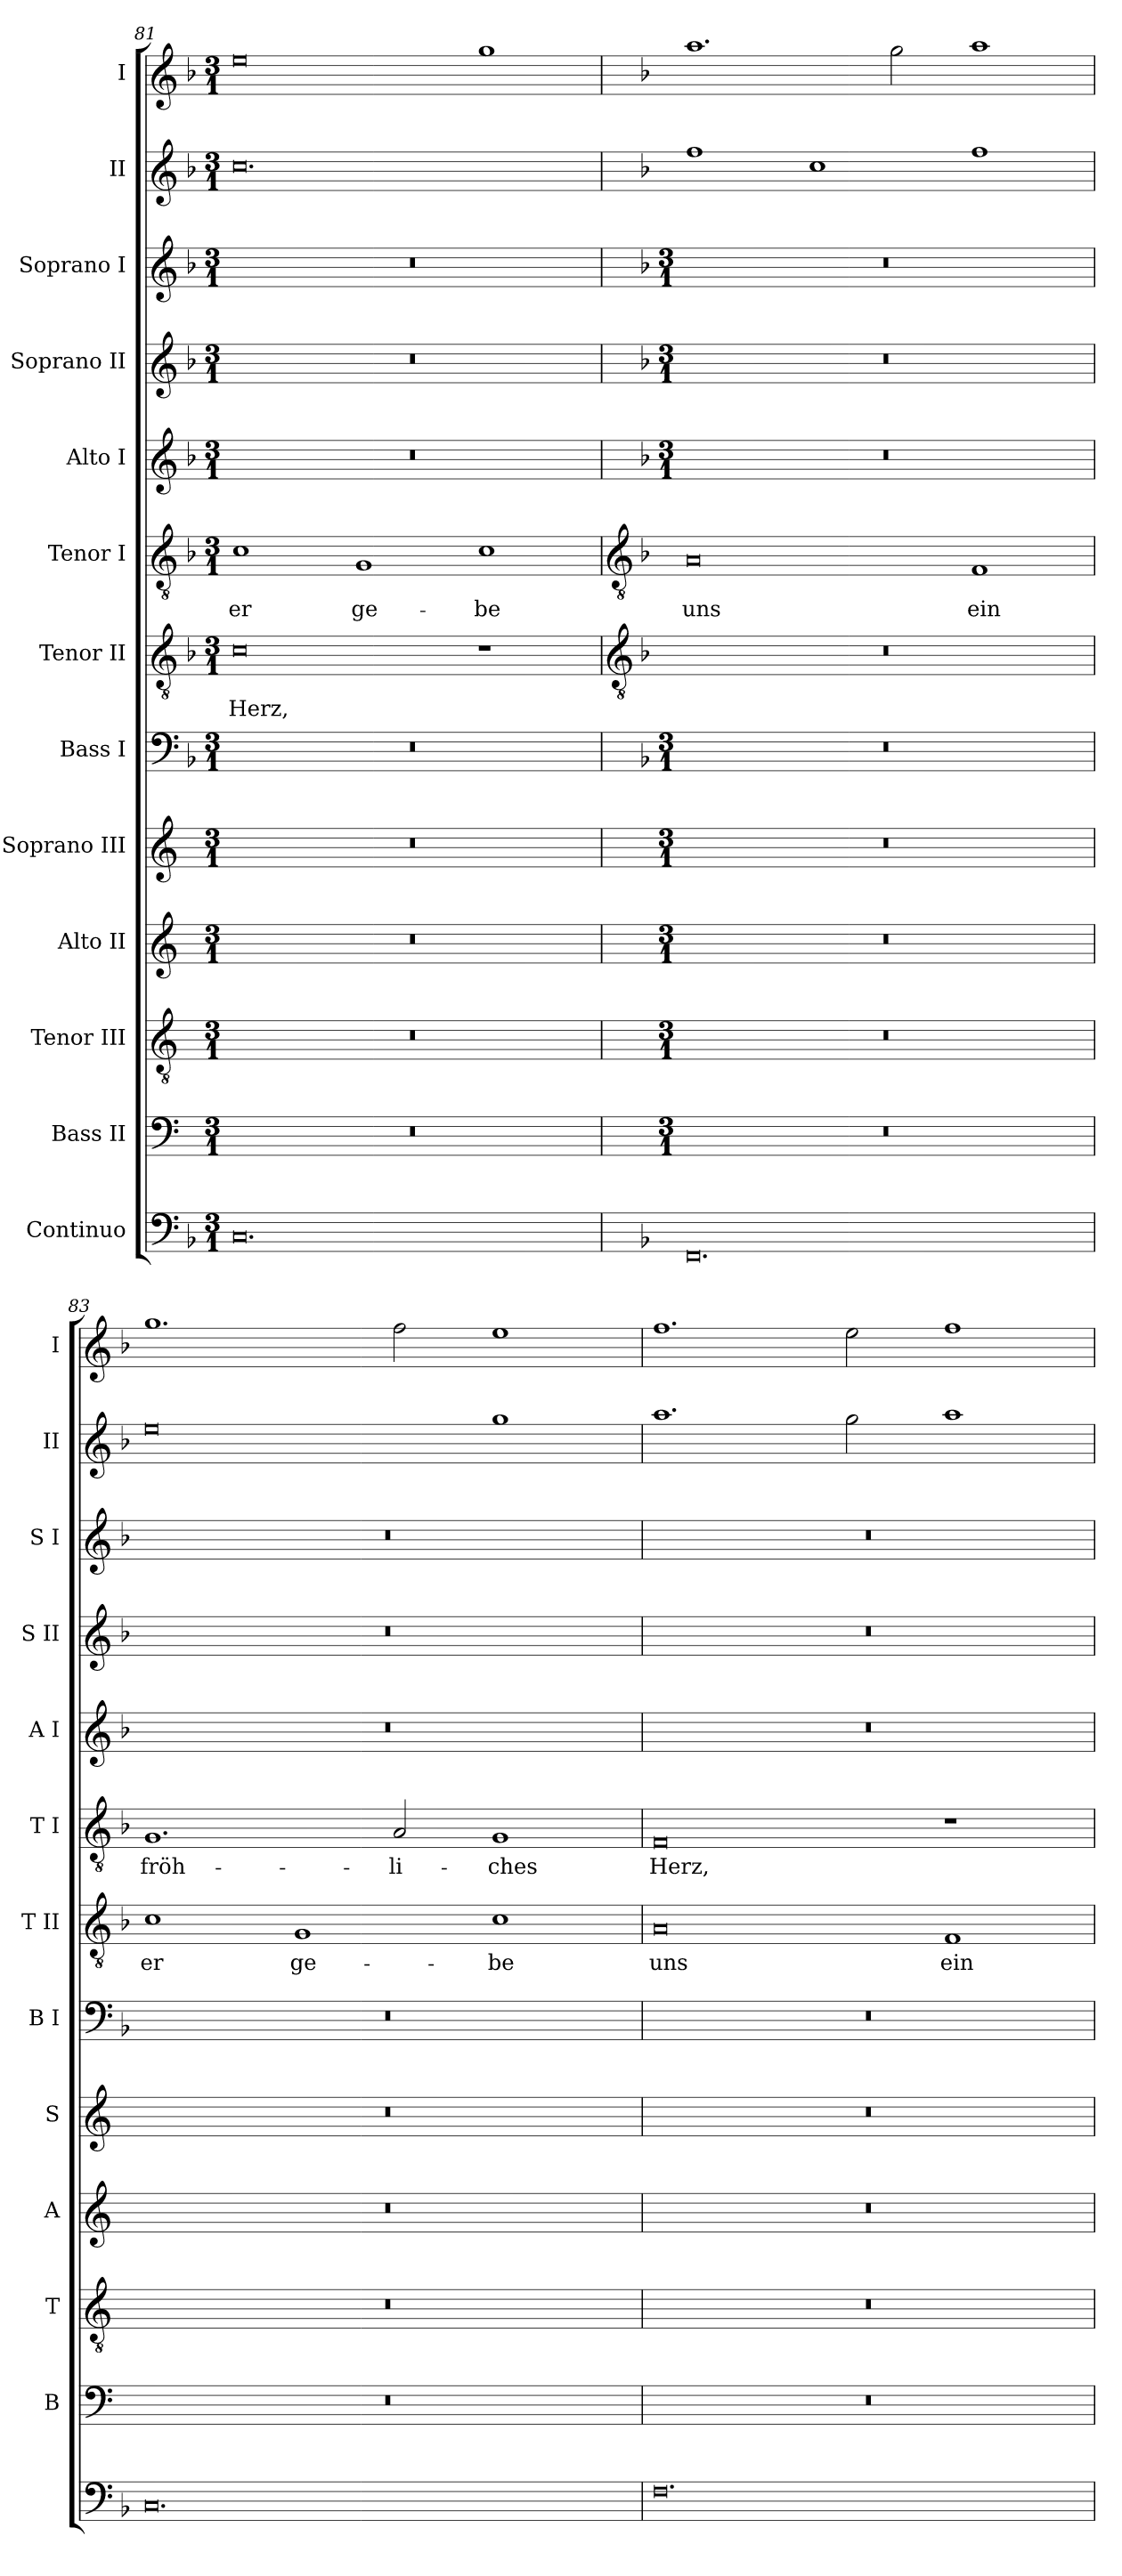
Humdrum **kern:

**kern	**kern	**kern	**kern	**kern	**kern	**kern	**text	**kern	**text	**kern	**kern	**kern	**kern	**kern
*part13	*part12	*part11	*part10	*part9	*part8	*part7	*part7	*part6	*part6	*part5	*part4	*part3	*part2	*part1
*staff13	*staff12	*staff11	*staff10	*staff9	*staff8	*staff7	*staff7	*staff6	*staff6	*staff5	*staff4	*staff3	*staff2	*staff1
*I"Continuo	*I"Bass II	*I"Tenor III	*I"Alto II	*I"Soprano III	*I"Bass I	*I"Tenor II	*	*I"Tenor I	*	*I"Alto I	*I"Soprano II	*I"Soprano I	*I"II	*I"I
*	*I'B	*I'T	*I'A	*I'S	*I'B I	*I'T II	*	*I'T I	*	*I'A I	*I'S II	*I'S I	*I'II	*I'I
*clefF4	*clefF4	*clefGv2	*clefG2	*clefG2	*clefF4	*clefGv2	*	*clefGv2	*	*clefG2	*clefG2	*clefG2	*clefG2	*clefG2
*	*ITrd4c7	*ITrd4c7	*ITrd4c7	*ITrd4c7	*	*	*	*	*	*	*	*	*	*
*k[b-]	*k[b-]	*k[b-]	*k[b-]	*k[b-]	*k[b-]	*k[b-]	*	*k[b-]	*	*k[b-]	*k[b-]	*k[b-]	*k[b-]	*k[b-]
*F:	*F:	*F:	*F:	*F:	*F:	*F:	*	*F:	*	*F:	*F:	*F:	*F:	*F:
*M3/1	*M3/1	*M3/1	*M3/1	*M3/1	*M3/1	*M3/1	*	*M3/1	*	*M3/1	*M3/1	*M3/1	*M3/1	*M3/1
=81	=81	=81	=81	=81	=81	=81	=81	=81	=81	=81	=81	=81	=81	=81
!	!	!	!	!	!	!	!LO:LY:b	!	!LO:LY:b	!	!	!	!	!
0.C	0.r	0.r	0.r	0.r	0.r	0c	Herz,	1c	er	0.r	0.r	0.r	0.cc	0ee
!	!	!	!	!	!	!	!	!	!LO:LY:b	!	!	!	!	!
.	.	.	.	.	.	.	.	1G	ge-	.	.	.	.	.
!	!	!	!	!	!	!	!	!	!LO:LY:b	!	!	!	!	!
.	.	.	.	.	.	1r	.	1c	-be	.	.	.	.	1gg
!!LO:LB:g=z
=82	=82	=82	=82	=82	=82	=82	=82	=82	=82	=82	=82	=82	=82	=82
*	*	*	*	*	*	*clefGv2	*	*clefGv2	*	*	*	*	*	*
*	*	*	*	*	*k[b-]	*	*	*	*	*	*	*	*	*
*	*	*	*	*	*F:	*	*	*	*	*	*	*	*	*
*	*M3/1	*M3/1	*M3/1	*M3/1	*M3/1	*	*	*	*	*M3/1	*M3/1	*M3/1	*	*
!	!	!	!	!	!LO:N:vis=0	!LO:N:vis=0	!	!	!LO:LY:b	!	!	!	!	!
0.FF	0.r	0.r	0.r	0.r	0.r	0.r	.	0A	uns	0.r	0.r	0.r	1ff	1.aa
.	.	.	.	.	.	.	.	.	.	.	.	.	1cc	.
.	.	.	.	.	.	.	.	.	.	.	.	.	.	2gg
!	!	!	!	!	!	!	!	!	!LO:LY:b	!	!	!	!	!
.	.	.	.	.	.	.	.	1F	ein	.	.	.	1ff	1aa
=83	=83	=83	=83	=83	=83	=83	=83	=83	=83	=83	=83	=83	=83	=83
!	!	!	!	!	!LO:N:vis=0	!	!LO:LY:b	!	!LO:LY:b	!	!	!	!	!
0.C	0.r	0.r	0.r	0.r	0.r	1c	er	1.G	fröh-	0.r	0.r	0.r	0ee	1.gg
!	!	!	!	!	!	!	!LO:LY:b	!	!	!	!	!	!	!
.	.	.	.	.	.	1G	ge-	.	.	.	.	.	.	.
!	!	!	!	!	!	!	!	!	!LO:LY:b	!	!	!	!	!
.	.	.	.	.	.	.	.	2A	-li-	.	.	.	.	2ff
!	!	!	!	!	!	!	!LO:LY:b	!	!LO:LY:b	!	!	!	!	!
.	.	.	.	.	.	1c	-be	1G	-ches	.	.	.	1gg	1ee
=84	=84	=84	=84	=84	=84	=84	=84	=84	=84	=84	=84	=84	=84	=84
!	!	!	!	!	!LO:N:vis=0	!	!LO:LY:b	!	!LO:LY:b	!	!	!	!	!
0.F	0.r	0.r	0.r	0.r	0.r	0A	uns	0F	Herz,	0.r	0.r	0.r	1.aa	1.ff
.	.	.	.	.	.	.	.	.	.	.	.	.	2gg	2ee
!	!	!	!	!	!	!	!LO:LY:b	!	!	!	!	!	!	!
.	.	.	.	.	.	1F	ein	1r	.	.	.	.	1aa	1ff
=	=	=	=	=	=	=	=	=	=	=	=	=	=	=
*-	*-	*-	*-	*-	*-	*-	*-	*-	*-	*-	*-	*-	*-	*-
